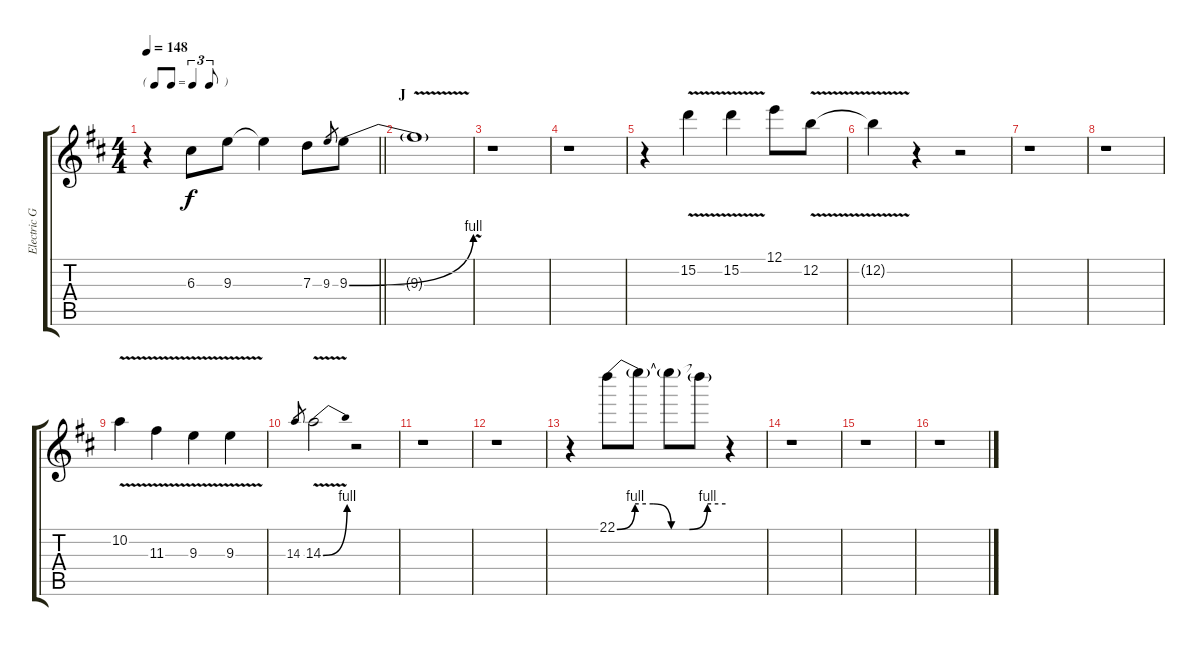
\track ("Electric Guitar2" "Electric G") {instrument distortionguitar}
\staff {score tabs}
\tuning (E4 B3 G3 D3 A2 E2) {hide}
\ts (4 4)
\tf triplet8th
\tempo 148
\clef g2
\barLineRight lightlight
\ks bminor
r.4{dy f} 6.3.8 9.3.8 9.3{t}.4 7.3.8 9.3.8{gr} 9.3{be (bend 0 0 60 4)}.8 |
\section ("" "J")
9.3{v t}.1 |
r.1 |
r.1 |
r.4 15.2{v}.4 15.2{v}.4 12.1.8 12.2{v}.8 |
12.2{t}.4 r.4 r.2 |
r.1 |
r.1 |
10.2{v}.4 11.3{v}.4 9.3{v}.4 9.3{v}.4 |
14.3.8{gr} 14.3{be (bend 0 0 60 4) v}.2 r.2 |
r.1 |
r.1 |
r.4 22.1{be (custom 0 0 10 4 20 4 30 0 40 0 50 4 60 4)}.8 22.1{t}.8 22.1{t}.8 22.1{t}.8 r.4 |
r.1 |
r.1 |
r.1
